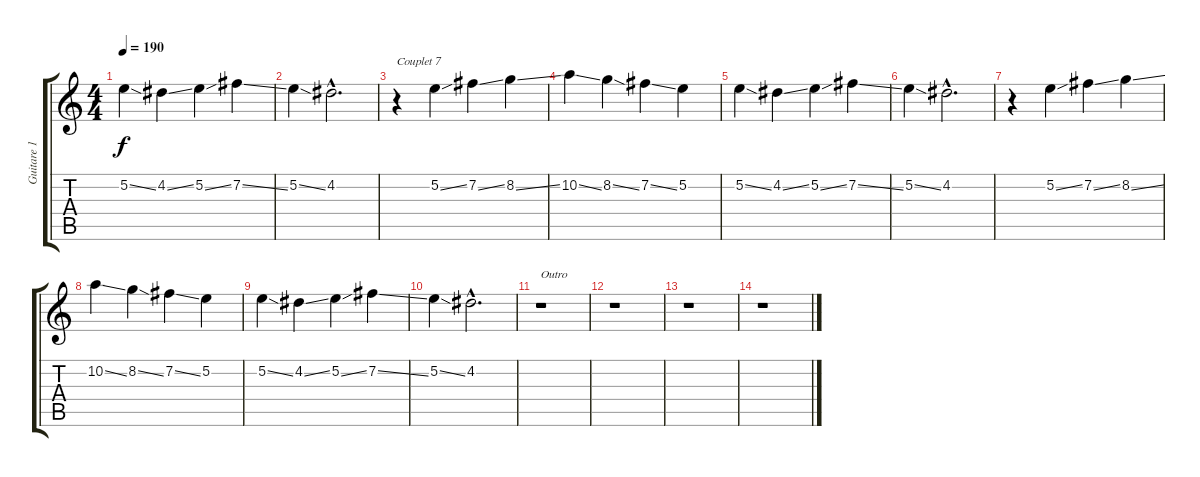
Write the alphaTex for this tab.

\track ("Guitare 1 avec whammy" "Guitare 1 ") {instrument distortionguitar}
\staff {score tabs}
\tuning (E4 B3 G3 D3 A2 E2) {hide}
\ts (4 4)
\tempo 190
\clef g2
\ks c
5.2{ss}.4{dy f} 4.2{ss}.4 5.2{ss}.4 7.2{ss}.4 |
5.2{ss}.4 4.2{hac}.2{d} |
r.4{txt "Couplet 7"} 5.2{ss}.4 7.2{ss}.4 8.2{ss}.4 |
10.2{ss}.4 8.2{ss}.4 7.2{ss}.4 5.2.4 |
5.2{ss}.4 4.2{ss}.4 5.2{ss}.4 7.2{ss}.4 |
5.2{ss}.4 4.2{hac}.2{d} |
r.4 5.2{ss}.4 7.2{ss}.4 8.2{ss}.4 |
10.2{ss}.4 8.2{ss}.4 7.2{ss}.4 5.2.4 |
5.2{ss}.4 4.2{ss}.4 5.2{ss}.4 7.2{ss}.4 |
5.2{ss}.4 4.2{hac}.2{d} |
r.1{txt "Outro"} |
r.1 |
r.1 |
r.1
